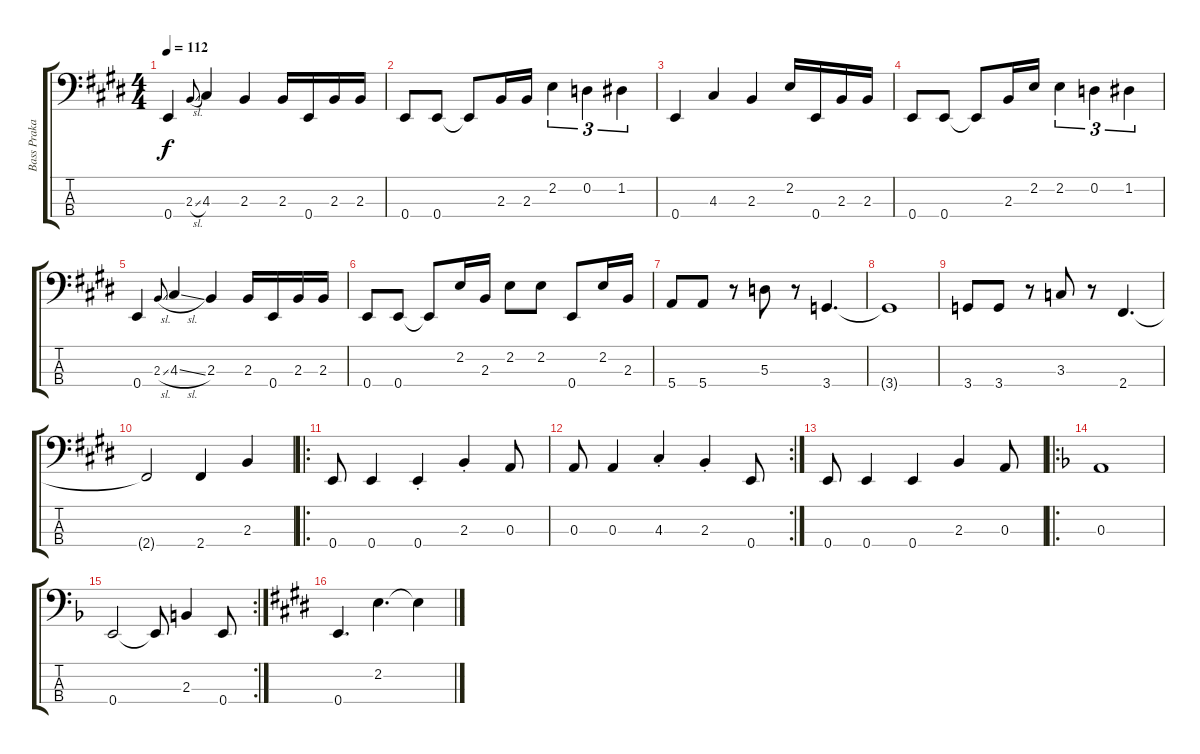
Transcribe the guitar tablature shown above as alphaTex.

\track ("Bass Prakash John" "Bass Praka") {instrument electricbasspick}
\staff {score tabs}
\tuning (G2 D2 A1 E1) {hide}
\ts (4 4)
\tempo 112
\clef f4
\ks e
0.4.4{dy f} 2.3{sl}.8{gr onbeat} 4.3.4 2.3.4 2.3.16 0.4.16 2.3.16 2.3.16 |
0.4.8 0.4.8 0.4{t}.8 2.3.16 2.3.16 2.2.4{tu (3 2)} 0.2.4{tu (3 2)} 1.2.4{tu (3 2)} |
0.4.4 4.3.4 2.3.4 2.2.16 0.4.16 2.3.16 2.3.16 |
0.4.8 0.4.8 0.4{t}.8 2.3.16 2.2.16 2.2.4{tu (3 2)} 0.2.4{tu (3 2)} 1.2.4{tu (3 2)} |
0.4.4 2.3{sl}.8{gr onbeat} 4.3{sl}.4 2.3.4 2.3.16 0.4.16 2.3.16 2.3.16 |
0.4.8 0.4.8 0.4{t}.8 2.2.16 2.3.16 2.2.8 2.2.8 0.4.8 2.2.16 2.3.16 |
5.4.8 5.4.8 r.8 5.3.8 r.8 3.4.4{d} |
3.4{t}.1 |
3.4.8 3.4.8 r.8 3.3.8 r.8 2.4.4{d} |
2.4{t}.2 2.4.4 2.3.4 |
\ro
0.4.8 0.4.4 0.4{st}.4 2.3{st}.4 0.3.8 |
\rc 2
0.3.8 0.3.4 4.3{st}.4 2.3{st}.4 0.4.8 |
0.4.8 0.4.4 0.4.4 2.3.4 0.3.8 |
\ro
\ks f
0.3.1 |
\rc 2
0.4.2 0.4{t}.8 2.3.4 0.4.8 |
\ks e
0.4.4{d} 2.2.4{d} 2.2{t}.4
